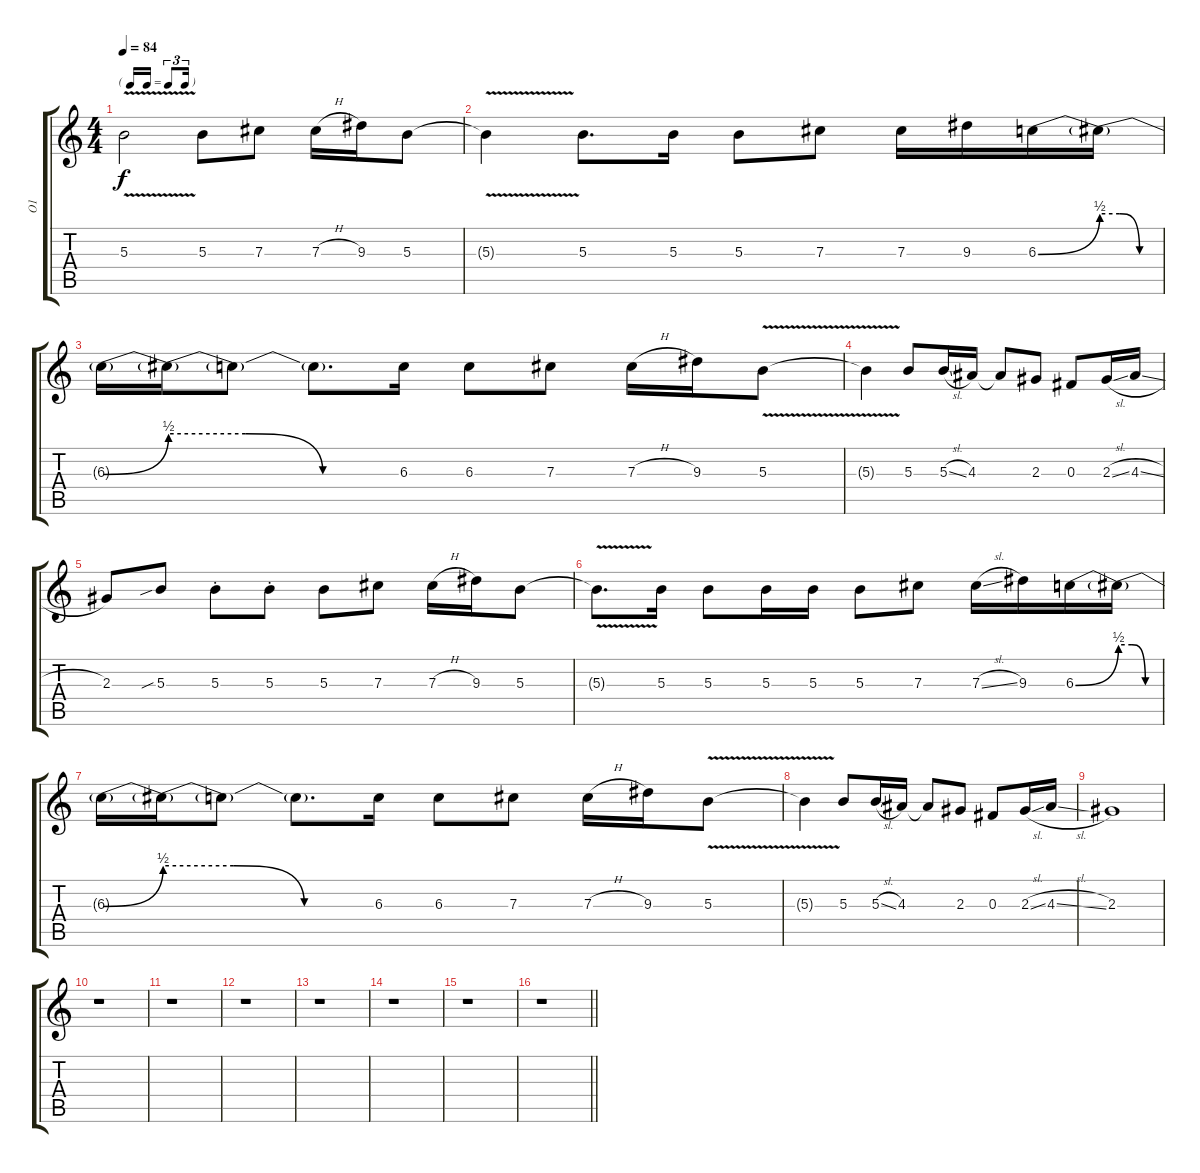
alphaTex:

\track ("O1" "O1") {instrument overdrivenguitar}
\staff {score tabs}
\tuning (Eb4 Bb3 Gb3 Db3 Ab2 Eb2) {hide}
\ts (4 4)
\tf triplet16th
\tempo 84
\clef g2
\ks c
5.3{v}.2{dy f instrument overdrivenguitar} 5.3.8 7.3.8 7.3{h}.16 9.3.16 5.3.8 |
5.3{v t}.4 5.3.8{d} 5.3.16 5.3.8 7.3.8 7.3.16 9.3.16 6.3{be (bend 0 0 60 2)}.16 6.3{be (custom 0 2 20 2 40 0 60 0) t}.16 |
6.3{be (bend 0 0 60 2) t}.16 6.3{be (custom 0 2 20 2 40 0 60 0) t}.16 6.3{t}.8 6.3{t}.8{d} 6.3.16 6.3.8 7.3.8 7.3{h}.16 9.3.16 5.3{v}.8 |
5.3{v t}.4 5.3.8 5.3{sl}.16 4.3.16 4.3{t}.8 2.3.8 0.3.8 2.3{sl}.16 4.3{sl}.16 |
2.3.8 5.3{sib}.8 5.3{st}.8 5.3{st}.8 5.3.8 7.3.8 7.3{h}.16 9.3.16 5.3.8 |
5.3{v t}.8{d} 5.3.16 5.3.8 5.3.16 5.3.16 5.3.8 7.3.8 7.3{sl}.16 9.3.16 6.3{be (bend 0 0 60 2)}.16 6.3{be (custom 0 2 20 2 40 0 60 0) t}.16 |
6.3{be (bend 0 0 60 2) t}.16 6.3{be (custom 0 2 20 2 40 0 60 0) t}.16 6.3{t}.8 6.3{t}.8{d} 6.3.16 6.3.8 7.3.8 7.3{h}.16 9.3.16 5.3{v}.8 |
5.3{v t}.4 5.3.8 5.3{sl}.16 4.3.16 4.3{t}.8 2.3.8 0.3.8 2.3{sl}.16 4.3{sl}.16 |
2.3.1 |
r.1 |
r.1 |
r.1 |
r.1 |
r.1 |
r.1 |
\barLineRight lightlight
r.1
